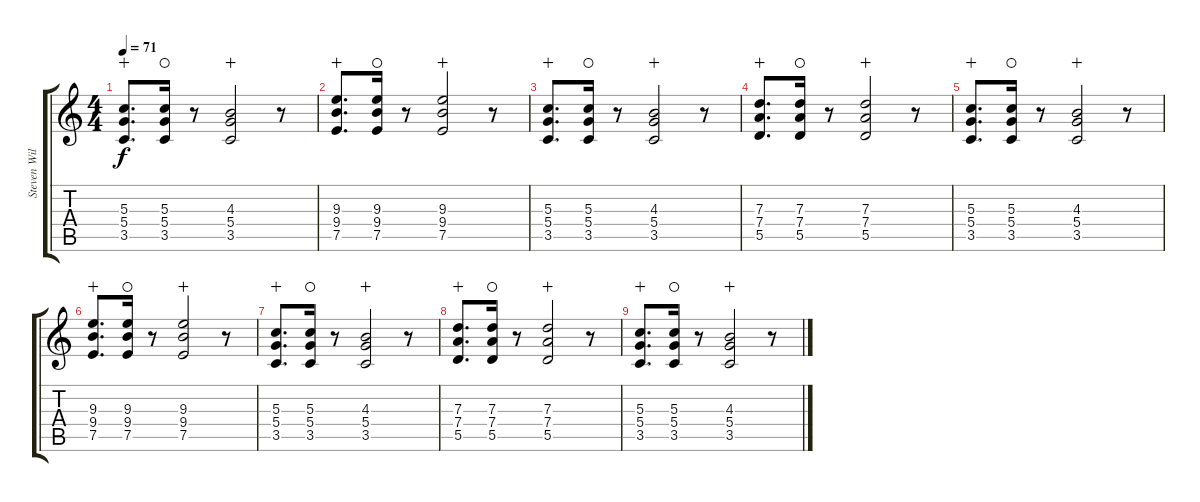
\track ("Steven Wilson" "Steven Wil") {instrument electricguitarjazz}
\staff {score tabs}
\tuning (E4 B3 G3 D3 A2 E2) {hide}
\ts (4 4)
\tempo 71
\clef g2
\ks c
(5.3 5.4 3.5).8{d dy f wahc} (5.3 5.4 3.5).16{waho} r.8 (4.3 5.4 3.5).2{wahc} r.8 |
(9.3 9.4 7.5).8{d wahc} (9.3 9.4 7.5).16{waho} r.8 (9.3 9.4 7.5).2{wahc} r.8 |
(5.3 5.4 3.5).8{d wahc} (5.3 5.4 3.5).16{waho} r.8 (4.3 5.4 3.5).2{wahc} r.8 |
(7.3 7.4 5.5).8{d wahc} (7.3 7.4 5.5).16{waho} r.8 (7.3 7.4 5.5).2{wahc} r.8 |
(5.3 5.4 3.5).8{d wahc} (5.3 5.4 3.5).16{waho} r.8 (4.3 5.4 3.5).2{wahc} r.8 |
(9.3 9.4 7.5).8{d wahc} (9.3 9.4 7.5).16{waho} r.8 (9.3 9.4 7.5).2{wahc} r.8 |
(5.3 5.4 3.5).8{d wahc} (5.3 5.4 3.5).16{waho} r.8 (4.3 5.4 3.5).2{wahc} r.8 |
(7.3 7.4 5.5).8{d wahc} (7.3 7.4 5.5).16{waho} r.8 (7.3 7.4 5.5).2{wahc} r.8 |
(5.3 5.4 3.5).8{d wahc} (5.3 5.4 3.5).16{waho} r.8 (4.3 5.4 3.5).2{wahc} r.8
